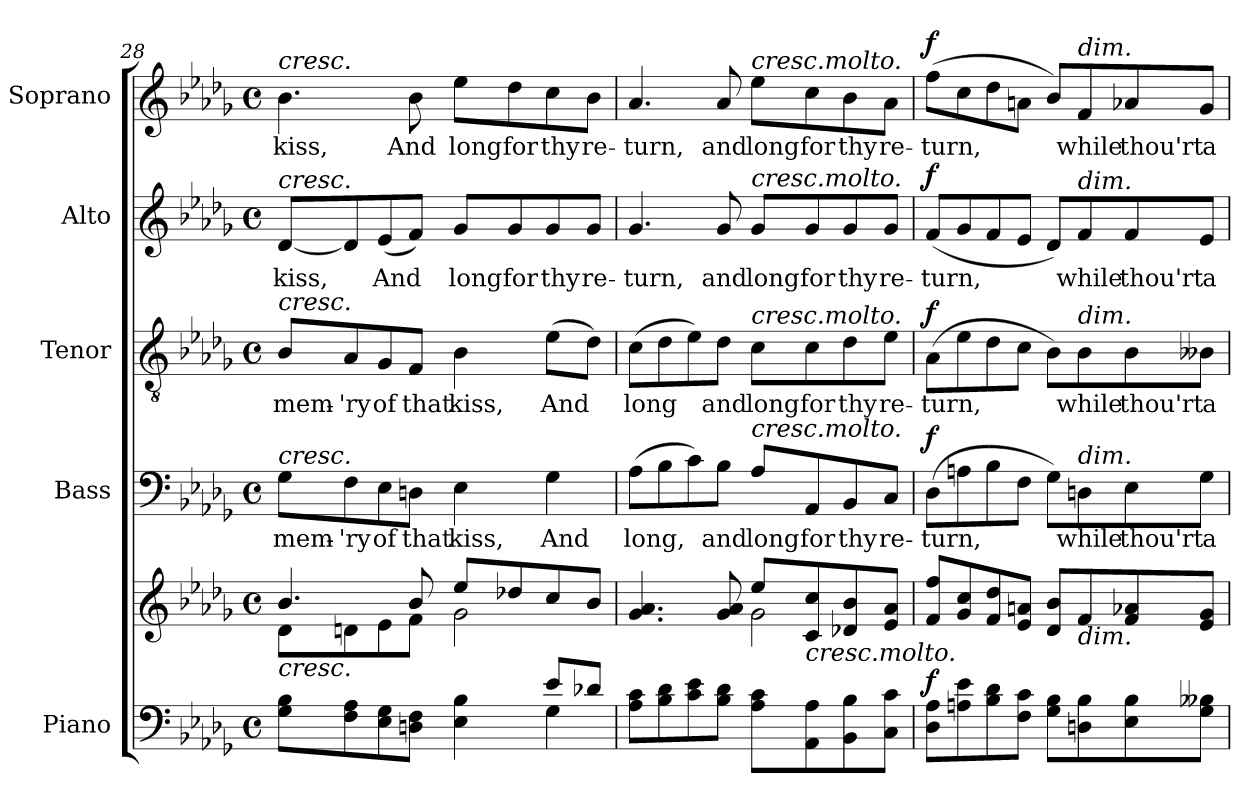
**kern	**kern	**dynam	**kern	**text	**dynam	**kern	**text	**dynam	**kern	**text	**dynam	**kern	**text	**dynam
*part5	*part5	*part5	*part4	*part4	*part4	*part3	*part3	*part3	*part2	*part2	*part2	*part1	*part1	*part1
*staff6	*staff5	*staff5/6	*staff4	*staff4	*staff4	*staff3	*staff3	*staff3	*staff2	*staff2	*staff2	*staff1	*staff1	*staff1
*I"Piano	*	*	*I"Bass	*	*	*I"Tenor	*	*	*I"Alto	*	*	*I"Soprano	*	*
*I'Pno.	*	*	*I'B.	*	*	*I'T.	*	*	*I'A.	*	*	*I'S.	*	*
!!LO:LB:g=z
*clefF4	*clefG2	*	*clefF4	*	*	*clefGv2	*	*	*clefG2	*	*	*clefG2	*	*
*	*	*	*	*	*	*ITrd7c12	*	*	*	*	*	*	*	*
*k[b-e-a-d-g-]	*k[b-e-a-d-g-]	*	*k[b-e-a-d-g-]	*	*	*k[b-e-a-d-g-]	*	*	*k[b-e-a-d-g-]	*	*	*k[b-e-a-d-g-]	*	*
*D-:	*D-:	*	*D-:	*	*	*D-:	*	*	*D-:	*	*	*D-:	*	*
*M4/4	*M4/4	*	*M4/4	*	*	*M4/4	*	*	*M4/4	*	*	*M4/4	*	*
*met(c)	*met(c)	*	*met(c)	*	*	*met(c)	*	*	*met(c)	*	*	*met(c)	*	*
=28	=28	=28	=28	=28	=28	=28	=28	=28	=28	=28	=28	=28	=28	=28
*^	*^	*	*	*	*	*	*	*	*	*	*	*	*	*
!	!	!	!	!	!	!LO:LY:b:color=#000000	!	!	!	!	!	!	!	!	!	!
!	!	!	!	!	!	!	!	!	!LO:LY:b:color=#000000	!	!	!	!	!	!	!
!	!	!	!	!	!	!	!	!	!	!	!	!LO:LY:b:color=#000000	!	!	!	!
!	!	!	!	!	!	!	!	!	!	!	!	!	!	!LO:TX:a:i:t=cresc.	!	!
!	!	!	!	!	!	!	!	!	!	!	!LO:TX:a:i:t=cresc.	!	!	!	!	!
!	!	!	!	!	!	!	!	!LO:TX:a:i:t=cresc.	!	!	!	!	!	!	!	!
!	!	!	!	!	!LO:TX:a:i:t=cresc.	!	!	!	!	!	!	!	!	!	!	!
!	!	!LO:TX:b:i:t=cresc.	!	!	!	!	!	!	!	!	!	!	!	!	!	!
!	!	!	!	!	!	!	!	!	!	!	!	!	!	!	!LO:LY:b:color=#000000	!
2.ryy	8G-i\ 8B-iL	4.b-i/	8d-i\L	.	8G-i\L	mem-	.	8BB-i/L	mem-	.	[<8d-i/L	kiss,	.	4.b-i\	kiss,	.
!	!	!	!	!	!	!LO:LY:b:color=#000000	!	!	!	!	!	!	!	!	!	!
!	!	!	!	!	!	!	!	!	!LO:LY:b:color=#000000	!	!	!	!	!	!	!
.	8Fi\ 8A-i	.	8dni\	.	8Fi\	-'ry	.	8AA-i/	-'ry	.	8d-i/]	.	.	.	.	.
!	!	!	!	!	!	!LO:LY:b:color=#000000	!	!	!	!	!	!	!	!	!	!
!	!	!	!	!	!	!	!	!	!LO:LY:b:color=#000000	!	!	!	!	!	!	!
!	!	!	!	!	!	!	!	!	!	!	!	!LO:LY:b:color=#000000	!	!	!	!
.	8E-i\ 8G-i	.	8e-i\	.	8E-i\	of	.	8GG-i/	of	.	(8e-i/	And	.	.	.	.
!	!	!	!	!	!	!LO:LY:b:color=#000000	!	!	!	!	!	!	!	!	!	!
!	!	!	!	!	!	!	!	!	!LO:LY:b:color=#000000	!	!	!	!	!	!	!
!	!	!	!	!	!	!	!	!	!	!	!	!	!	!	!LO:LY:b:color=#000000	!
.	8Dni\ 8FiJ	8b-i/	8fi\J	.	8Dni\J	that	.	8FFi/J	that	.	8fi/J)	.	.	8b-i\	And	.
!	!	!	!	!	!	!LO:LY:b:color=#000000	!	!	!	!	!	!	!	!	!	!
!	!	!	!	!	!	!	!	!	!LO:LY:b:color=#000000	!	!	!	!	!	!	!
!	!	!	!	!	!	!	!	!	!	!	!	!LO:LY:b:color=#000000	!	!	!	!
!	!	!	!	!	!	!	!	!	!	!	!	!	!	!	!LO:LY:b:color=#000000	!
.	4E-i\ 4B-i	8ee-i/L	2g-i\	.	4E-i\	kiss,	.	4BB-i\	kiss,	.	8g-i/L	long	.	8ee-i\L	long	.
!	!	!	!	!	!	!	!	!	!	!	!	!LO:LY:b:color=#000000	!	!	!	!
!	!	!	!	!	!	!	!	!	!	!	!	!	!	!	!LO:LY:b:color=#000000	!
.	.	8dd-Xi/	.	.	.	.	.	.	.	.	8g-i/	for	.	8dd-i\	for	.
!	!	!	!	!	!	!LO:LY:b:color=#000000	!	!	!	!	!	!	!	!	!	!
!	!	!	!	!	!	!	!	!	!LO:LY:b:color=#000000	!	!	!	!	!	!	!
!	!	!	!	!	!	!	!	!	!	!	!	!LO:LY:b:color=#000000	!	!	!	!
!	!	!	!	!	!	!	!	!	!	!	!	!	!	!	!LO:LY:b:color=#000000	!
8e-i/L	4G-i\	8cci/	.	.	4G-i\	And	.	(8E-i\L	And	.	8g-i/	thy	.	8cci\	thy	.
!	!	!	!	!	!	!	!	!	!	!	!	!LO:LY:b:color=#000000	!	!	!	!
!	!	!	!	!	!	!	!	!	!	!	!	!	!	!	!LO:LY:b:color=#000000	!
8d-Xi/J	.	8b-i/J	.	.	.	.	.	8D-i\J)	.	.	8g-i/J	re-	.	8b-i\J	re-	.
*v	*v	*	*	*	*	*	*	*	*	*	*	*	*	*	*	*
=29	=29	=29	=29	=29	=29	=29	=29	=29	=29	=29	=29	=29	=29	=29	=29
!	!	!	!	!	!LO:LY:b:color=#000000	!	!	!	!	!	!	!	!	!	!
!	!	!	!	!	!	!	!	!LO:LY:b:color=#000000	!	!	!	!	!	!	!
!	!	!	!	!	!	!	!	!	!	!	!LO:LY:b:color=#000000	!	!	!	!
!	!	!	!	!	!	!	!	!	!	!	!	!	!	!LO:LY:b:color=#000000	!
8A-i\ 8ciL	4.g-i/ 4.a-i	2ryy	.	(8A-i\L	long,	.	(8Ci\L	long	.	4.g-i/	-turn,	.	4.a-i/	-turn,	.
8B-i\ 8d-i	.	.	.	8B-i\	.	.	8D-i\	.	.	.	.	.	.	.	.
8ci\ 8e-i	.	.	.	8ci\)	.	.	8E-i\)	.	.	.	.	.	.	.	.
!	!	!	!	!	!LO:LY:b:color=#000000	!	!	!	!	!	!	!	!	!	!
!	!	!	!	!	!	!	!	!LO:LY:b:color=#000000	!	!	!	!	!	!	!
!	!	!	!	!	!	!	!	!	!	!	!LO:LY:b:color=#000000	!	!	!	!
!	!	!	!	!	!	!	!	!	!	!	!	!	!	!LO:LY:b:color=#000000	!
8B-i\ 8d-iJ	8g-i/ 8a-i	.	.	8B-i\J	and	.	8D-i\J	and	.	8g-i/	and	.	8a-i/	and	.
!	!	!	!	!	!LO:LY:b:color=#000000	!	!	!	!	!	!	!	!	!	!
!	!	!	!	!	!	!	!	!LO:LY:b:color=#000000	!	!	!	!	!	!	!
!	!	!	!	!	!	!	!	!	!	!	!LO:LY:b:color=#000000	!	!	!	!
!	!	!	!	!	!	!	!	!	!	!	!	!	!LO:TX:a:i:t=cresc.molto.	!	!
!	!	!	!	!	!	!	!	!	!	!LO:TX:a:i:t=cresc.molto.	!	!	!	!	!
!	!	!	!	!	!	!	!LO:TX:a:i:t=cresc.molto.	!	!	!	!	!	!	!	!
!	!	!	!	!LO:TX:a:i:t=cresc.molto.	!	!	!	!	!	!	!	!	!	!	!
!	!	!	!	!	!	!	!	!	!	!	!	!	!	!LO:LY:b:color=#000000	!
8A-i\ 8ciL	8ee-i/L	2g-i\	.	8A-i/L	long	.	8Ci\L	long	.	8g-i/L	long	.	8ee-i\L	long	.
!	!	!	!	!	!LO:LY:b:color=#000000	!	!	!	!	!	!	!	!	!	!
!	!	!	!	!	!	!	!	!LO:LY:b:color=#000000	!	!	!	!	!	!	!
!	!	!	!	!	!	!	!	!	!	!	!LO:LY:b:color=#000000	!	!	!	!
!	!LO:TX:b:i:t=cresc.molto.	!	!	!	!	!	!	!	!	!	!	!	!	!	!
!	!	!	!	!	!	!	!	!	!	!	!	!	!	!LO:LY:b:color=#000000	!
8AA-i\ 8A-i	8ci/ 8cci	.	.	8AA-i/	for	.	8Ci\	for	.	8g-i/	for	.	8cci\	for	.
!	!	!	!	!	!LO:LY:b:color=#000000	!	!	!	!	!	!	!	!	!	!
!	!	!	!	!	!	!	!	!LO:LY:b:color=#000000	!	!	!	!	!	!	!
!	!	!	!	!	!	!	!	!	!	!	!LO:LY:b:color=#000000	!	!	!	!
!	!	!	!	!	!	!	!	!	!	!	!	!	!	!LO:LY:b:color=#000000	!
8BB-i\ 8B-i	8d-Xi/ 8b-i	.	.	8BB-i/	thy	.	8D-i\	thy	.	8g-i/	thy	.	8b-i\	thy	.
!	!	!	!	!	!LO:LY:b:color=#000000	!	!	!	!	!	!	!	!	!	!
!	!	!	!	!	!	!	!	!LO:LY:b:color=#000000	!	!	!	!	!	!	!
!	!	!	!	!	!	!	!	!	!	!	!LO:LY:b:color=#000000	!	!	!	!
!	!	!	!	!	!	!	!	!	!	!	!	!	!	!LO:LY:b:color=#000000	!
8Ci\ 8ciJ	8e-i/ 8a-iJ	.	.	8Ci/J	re-	.	8E-i\J	re-	.	8g-i/J	re-	.	8a-i\J	re-	.
*	*v	*v	*	*	*	*	*	*	*	*	*	*	*	*	*
!!LO:PB:g=z
=30	=30	=30	=30	=30	=30	=30	=30	=30	=30	=30	=30	=30	=30	=30
!	!	!	!	!LO:LY:b:color=#000000	!	!	!	!	!	!	!	!	!	!
!	!	!	!	!	!	!	!LO:LY:b:color=#000000	!	!	!	!	!	!	!
!	!	!	!	!	!	!	!	!	!	!LO:LY:b:color=#000000	!	!	!	!
!	!	!	!	!	!	!	!	!	!	!	!	!	!LO:LY:b:color=#000000	!
8D-i\ 8A-iL	8fi/ 8ffiL	f	(8D-i\L	-turn,	f	(8AA-i\L	-turn,	f	(8fi/L	-turn,	f	(8ffi\L	-turn,	f
8Ani\ 8e-i	8g-i/ 8cci	.	8Ani\	.	.	8E-i\	.	.	8g-i/	.	.	8cci\	.	.
8B-i\ 8d-i	8fi/ 8dd-i	.	8B-i\	.	.	8D-i\	.	.	8fi/	.	.	8dd-i\	.	.
8Fi\ 8ciJ	8e-i/ 8aniJ	.	8Fi\J	.	.	8Ci\J	.	.	8e-i/J	.	.	8ani\J	.	.
8G-i\ 8B-iL	8d-i/ 8b-iL	.	8G-i\L)	.	.	8BB-i\L)	.	.	8d-i/L)	.	.	8b-i/L)	.	.
!	!	!	!	!LO:LY:b:color=#000000	!	!	!	!	!	!	!	!	!	!
!	!	!	!	!	!	!	!LO:LY:b:color=#000000	!	!	!	!	!	!	!
!	!	!	!	!	!	!	!	!	!	!LO:LY:b:color=#000000	!	!	!	!
!	!	!	!	!	!	!	!	!	!	!	!	!LO:TX:a:i:t=dim.	!	!
!	!	!	!	!	!	!	!	!	!LO:TX:a:i:t=dim.	!	!	!	!	!
!	!	!	!	!	!	!LO:TX:a:i:t=dim.	!	!	!	!	!	!	!	!
!	!	!	!LO:TX:a:i:t=dim.	!	!	!	!	!	!	!	!	!	!	!
!	!LO:TX:b:i:t=dim.	!	!	!	!	!	!	!	!	!	!	!	!	!
!	!	!	!	!	!	!	!	!	!	!	!	!	!LO:LY:b:color=#000000	!
8Dni\ 8B-i	8fi/	.	8Dni\	while	.	8BB-i\	while	.	8fi/	while	.	8fi/	while	.
!	!	!	!	!LO:LY:b:color=#000000	!	!	!	!	!	!	!	!	!	!
!	!	!	!	!	!	!	!LO:LY:b:color=#000000	!	!	!	!	!	!	!
!	!	!	!	!	!	!	!	!	!	!LO:LY:b:color=#000000	!	!	!	!
!	!	!	!	!	!	!	!	!	!	!	!	!	!LO:LY:b:color=#000000	!
8E-i\ 8B-i	8fi/ 8a-Xi	.	8E-i\	thou'rt	.	8BB-i\	thou'rt	.	8fi/	thou'rt	.	8a-Xi/	thou'rt	.
!	!	!	!	!LO:LY:b:color=#000000	!	!	!	!	!	!	!	!	!	!
!	!	!	!	!	!	!	!LO:LY:b:color=#000000	!	!	!	!	!	!	!
!	!	!	!	!	!	!	!	!	!	!LO:LY:b:color=#000000	!	!	!	!
!	!	!	!	!	!	!	!	!	!	!	!	!	!LO:LY:b:color=#000000	!
8G-i\ 8B--XiJ	8e-i/ 8g-iJ	.	8G-i\J	a-	.	8BB--Xi\J	a-	.	8e-i/J	a-	.	8g-i/J	a-	.
=	=	=	=	=	=	=	=	=	=	=	=	=	=	=
*-	*-	*-	*-	*-	*-	*-	*-	*-	*-	*-	*-	*-	*-	*-
